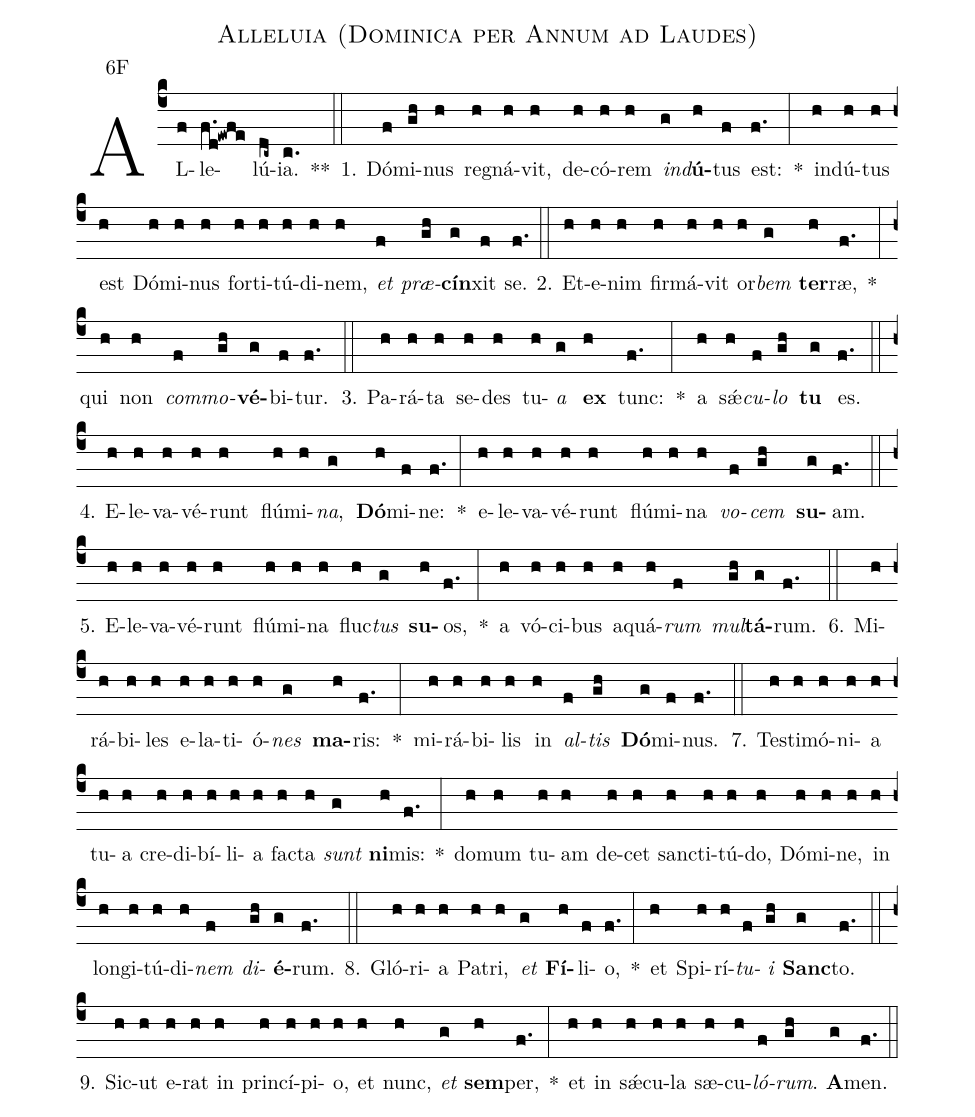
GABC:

name:Alleluia (Dominica per Annum ad Laudes);
office-part:Antiphona;
mode:6;
annotation: 6F;
%%
(c4) AL(f)le(f.d!ewfe)lú(dc~)ia.(c.) **(::)
1. Dó(f)mi(gh)nus(h) re(h)gná(h)vit,(h) de(h)có(h)rem(h) <i>ind</i>(g)<b>ú</b>(h)tus(f) est:(f.) *(:) ind(h)ú(h)tus(h) est(h) Dó(h)mi(h)nus(h) for(h)ti(h)tú(h)di(h)nem,(h) <i>et</i>(f) <i>præ</i>(gh)<b>cín</b>(g)xit(f) se.(f.) (::)
2. Et(h)e(h)nim(h) fir(h)má(h)vit(h) or(h)<i>bem</i>(g) <b>ter</b>(h)ræ,(f.) *(:) qui(h) non(h) <i>com</i>(f)<i>mo</i>(gh)<b>vé</b>(g)bi(f)tur.(f.) (::)
3. Pa(h)rá(h)ta(h) se(h)des(h) tu(h)<i>a</i>(g) <b>ex</b>(h) tunc:(f.) *(:) a(h) s<sp>'ae</sp>(h)<i>cu</i>(f)<i>lo</i>(gh) <b>tu</b>(g) es.(f.) (::)
4. E(h)le(h)va(h)vé(h)runt(h) flú(h)mi(h)<i>na</i>,(g) <b>Dó</b>(h)mi(f)ne:(f.) *(:) e(h)le(h)va(h)vé(h)runt(h) flú(h)mi(h)na(h) <i>vo</i>(f)<i>cem</i>(gh) <b>su</b>(g)am.(f.) (::)
5. E(h)le(h)va(h)vé(h)runt(h) flú(h)mi(h)na(h) fluc(h)<i>tus</i>(g) <b>su</b>(h)os,(f.) *(:) a(h) vó(h)ci(h)bus(h) a(h)quá(h)<i>rum</i>(f) <i>mul</i>(gh)<b>tá</b>(g)rum.(f.) (::)
6. Mi(h)rá(h)bi(h)les(h) e(h)la(h)ti(h)ó(h)<i>nes</i>(g) <b>ma</b>(h)ris:(f.) *(:) mi(h)rá(h)bi(h)lis(h) in(h) <i>al</i>(f)<i>tis</i>(gh) <b>Dó</b>(g)mi(f)nus.(f.) (::)
7. Tes(h)ti(h)mó(h)ni(h)a(h) tu(h)a(h) cre(h)di(h)bí(h)li(h)a(h) fac(h)ta(h) <i>sunt</i>(g) <b>ni</b>(h)mis:(f.) *(:) do(h)mum(h) tu(h)am(h) de(h)cet(h) sanc(h)ti(h)tú(h)do,(h) Dó(h)mi(h)ne,(h) in(h) lon(h)gi(h)tú(h)di(h)<i>nem</i>(f) <i>di</i>(gh)<b>é</b>(g)rum.(f.) (::)
8. Gló(h)ri(h)a(h) Pa(h)tri,(h) <i>et</i>(g) <b>Fí</b>(h)li(f)o,(f.) *(:) et(h) Spi(h)rí(h)<i>tu</i>(f)<i>i</i>(gh) <b>Sanc</b>(g)to.(f.) (::)
9. Sic(h)ut(h) e(h)rat(h) in(h) prin(h)cí(h)pi(h)o,(h) et(h) nunc,(h) <i>et</i>(g) <b>sem</b>(h)per,(f.) *(:) et(h) in(h) s<sp>'ae</sp>(h)cu(h)la(h) sæ(h)cu(h)<i>ló</i>(f)<i>rum</i>.(gh) <b>A</b>(g)men.(f.) (::)
